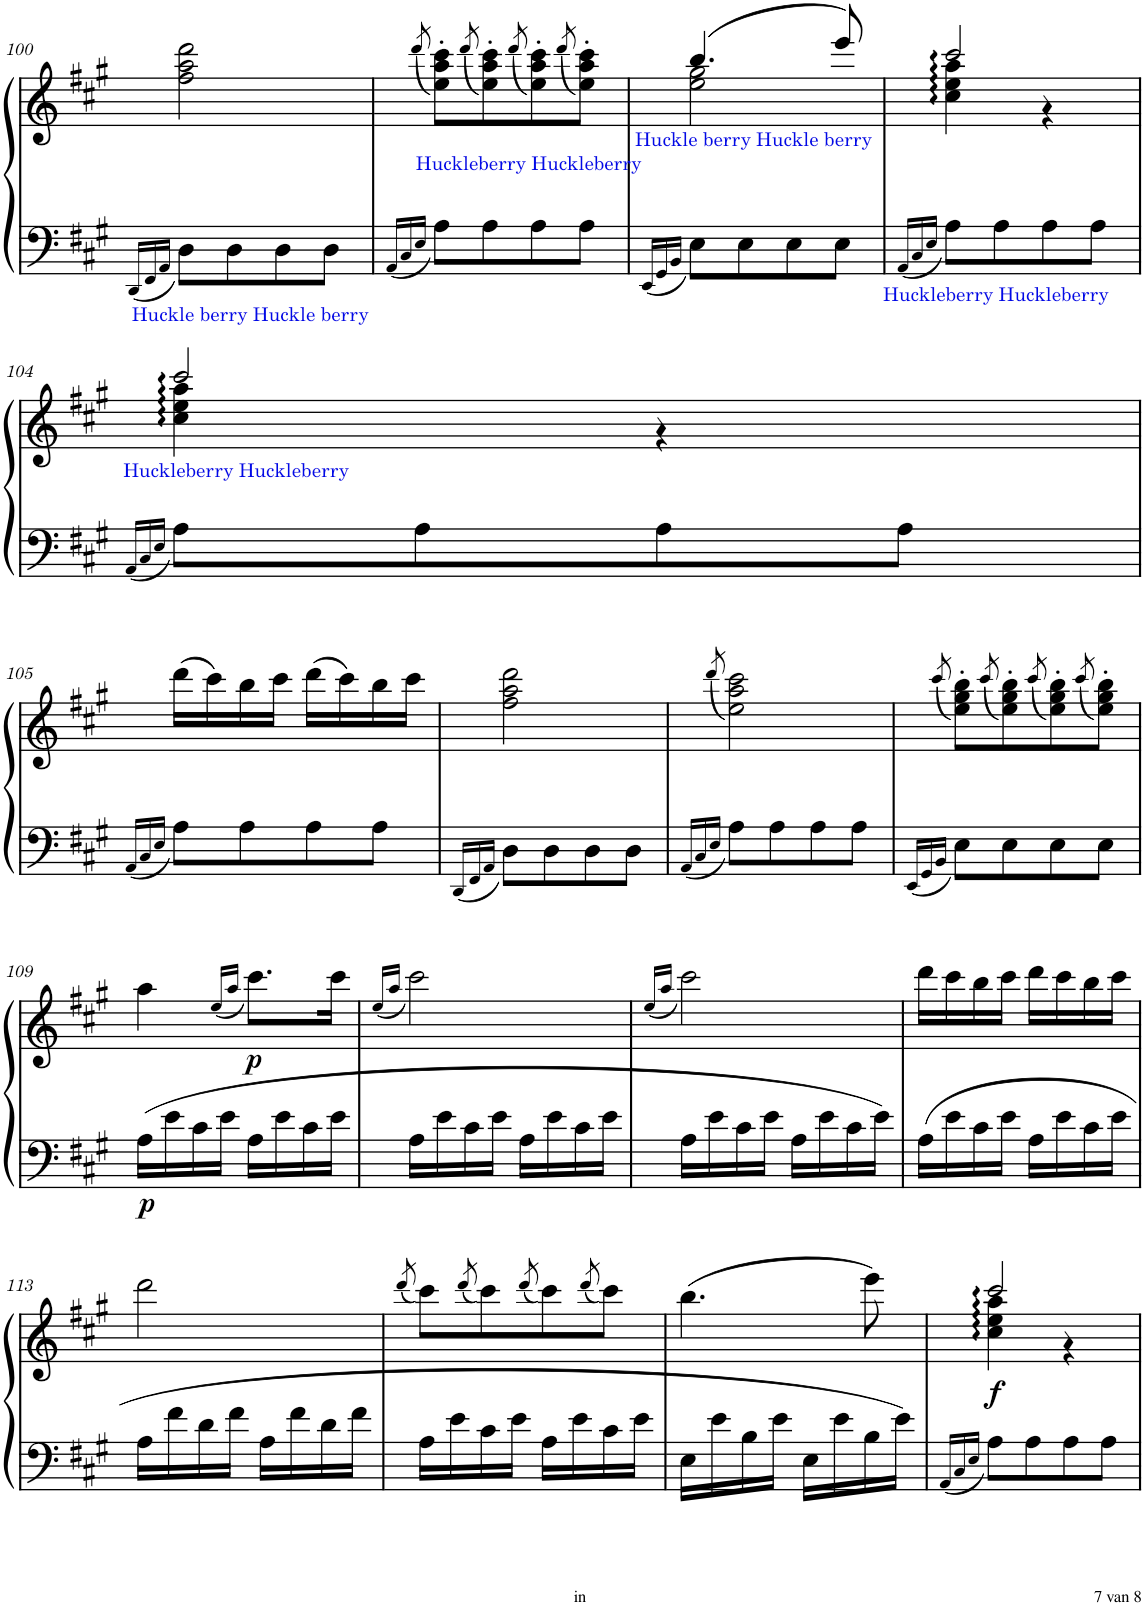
**kern	**kern	**dynam
*part1	*part1	*part1
*staff2	*staff1	*staff1/2
*I"Piano	*	*
*I'Pno	*	*
!!LO:PB:g=z
*clefF4	*clefG2	*
*k[f#c#g#]	*k[f#c#g#]	*
*M2/4	*M2/4	*
=100	=100	=100
16qDD/LL	.	.
16qFF#/	.	.
16qAA/JJ	.	.
!LO:TX:b:color=#000AE7:t=Huckle berry Huckle berry	!	!
8D\L	2ff#\ 2aa\ 2ddd\	.
8D\	.	.
8D\	.	.
8D\J	.	.
=101	=101	=101
16qAA/LL	.	.
16qC#/	.	.
16qE/JJ	(8qddd/	.
!LO:TX:a:color=#000AE7:t=Huckleberry Huckleberry	!	!
8A\L	8ee\' 8aa\' 8ccc#\'L)	.
.	(8qddd/	.
8A\	8ee\' 8aa\' 8ccc#\')	.
.	(8qddd/	.
8A\	8ee\' 8aa\' 8ccc#\')	.
.	(8qddd/	.
8A\J	8ee\' 8aa\' 8ccc#\'J)	.
=102	=102	=102
16qEE/LL	.	.
16qGG#/	.	.
16qBB/JJ	.	.
*	*^	*
!LO:TX:a:color=#000AE7:t=Huckle berry Huckle berry	!	!	!
8E\L	(4.bb/	2ee\ 2gg#\	.
8E\	.	.	.
8E\	.	.	.
8E\J	8eee/)	.	.
=103	=103	=103	=103
16qAA/LL	.	.	.
16qC#/	.	.	.
16qE/JJ	.	.	.
!LO:TX:b:color=#000AE7:t=Huckleberry Huckleberry	!	!	!
8A\L	2ccc#/	4cc#\ 4ee\ 4aa\	.
8A\	.	.	.
8A\	.	4r	.
8A\J	.	.	.
!!LO:LB:g=z	!!
=104	=104	=104	=104
16qAA/LL	.	.	.
16qC#/	.	.	.
16qE/JJ	.	.	.
!LO:TX:a:color=#000AE7:t=Huckleberry Huckleberry	!	!	!
8A\L	2ccc#/	4cc#\ 4ee\ 4aa\	.
8A\	.	.	.
8A\	.	4r	.
8A\J	.	.	.
*	*v	*v	*
!!LO:LB:g=z
=105	=105	=105
16qAA/LL	.	.
16qC#/	.	.
16qE/JJ	.	.
8A\L	(16ddd\LL	.
.	16ccc#\)	.
8A\	16bb\	.
.	16ccc#\JJ	.
8A\	(16ddd\LL	.
.	16ccc#\)	.
8A\J	16bb\	.
.	16ccc#\JJ	.
=106	=106	=106
16qDD/LL	.	.
16qFF#/	.	.
16qAA/JJ	.	.
8D\L	2ff#\ 2aa\ 2ddd\	.
8D\	.	.
8D\	.	.
8D\J	.	.
=107	=107	=107
16qAA/LL	.	.
16qC#/	.	.
16qE/JJ	(8qddd/	.
8A\L	2ee\ 2aa\ 2ccc#\)	.
8A\	.	.
8A\	.	.
8A\J	.	.
=108	=108	=108
16qEE/LL	.	.
16qGG#/	.	.
16qBB/JJ	(8qccc#/	.
8E\L	8ee\' 8gg#\' 8bb\'L)	.
.	(8qccc#/	.
8E\	8ee\' 8gg#\' 8bb\')	.
.	(8qccc#/	.
8E\	8ee\' 8gg#\' 8bb\')	.
.	(8qccc#/	.
8E\J	8ee\' 8gg#\' 8bb\'J)	.
!!LO:LB:g=z
=109	=109	=109
!	!	!LO:DY:b=2
16A\LL	4aa\	p
16e\	.	.
16c#\	.	.
16e\JJ	.	.
.	(16qee/LL	.
.	16qaa/JJ	.
!	!	!LO:DY:b
16A\LL	8.ccc#\L)	p
16e\	.	.
16c#\	.	.
16e\JJ	16ccc#\Jk	.
=110	=110	=110
.	(16qee/LL	.
.	16qaa/JJ	.
16A\LL	2ccc#\)	.
16e\	.	.
16c#\	.	.
16e\JJ	.	.
16A\LL	.	.
16e\	.	.
16c#\	.	.
16e\JJ	.	.
=111	=111	=111
.	(16qee/LL	.
.	16qaa/JJ	.
16A\LL	2ccc#\)	.
16e\	.	.
16c#\	.	.
16e\JJ	.	.
16A\LL	.	.
16e\	.	.
16c#\	.	.
16e\JJ	.	.
=112	=112	=112
16A\LL	16ddd\LL	.
16e\	16ccc#\	.
16c#\	16bb\	.
16e\JJ	16ccc#\JJ	.
16A\LL	16ddd\LL	.
16e\	16ccc#\	.
16c#\	16bb\	.
16e\JJ	16ccc#\JJ	.
!!LO:LB:g=z
=113	=113	=113
16A\LL	2ddd\	.
16f#\	.	.
16d\	.	.
16f#\JJ	.	.
16A\LL	.	.
16f#\	.	.
16d\	.	.
16f#\JJ	.	.
=114	=114	=114
.	(8qddd/	.
16A\LL	8ccc#\L)	.
16e\	.	.
.	(8qddd/	.
16c#\	8ccc#\)	.
16e\JJ	.	.
.	(8qddd/	.
16A\LL	8ccc#\)	.
16e\	.	.
.	(8qddd/	.
16c#\	8ccc#\J)	.
16e\JJ	.	.
=115	=115	=115
16E\LL	(4.bb\	.
16e\	.	.
16B\	.	.
16e\JJ	.	.
16E\LL	.	.
16e\	.	.
16B\	8eee\)	.
16e\JJ	.	.
=116	=116	=116
16qAA/LL	.	.
16qC#/	.	.
16qE/JJ	.	.
*	*^	*
!	!	!	!LO:DY:b
8A\L	2ccc#/	4cc#\ 4ee\ 4aa\	f
8A\	.	.	.
8A\	.	4r	.
8A\J	.	.	.
*	*v	*v	*
=	=	=
*-	*-	*-
